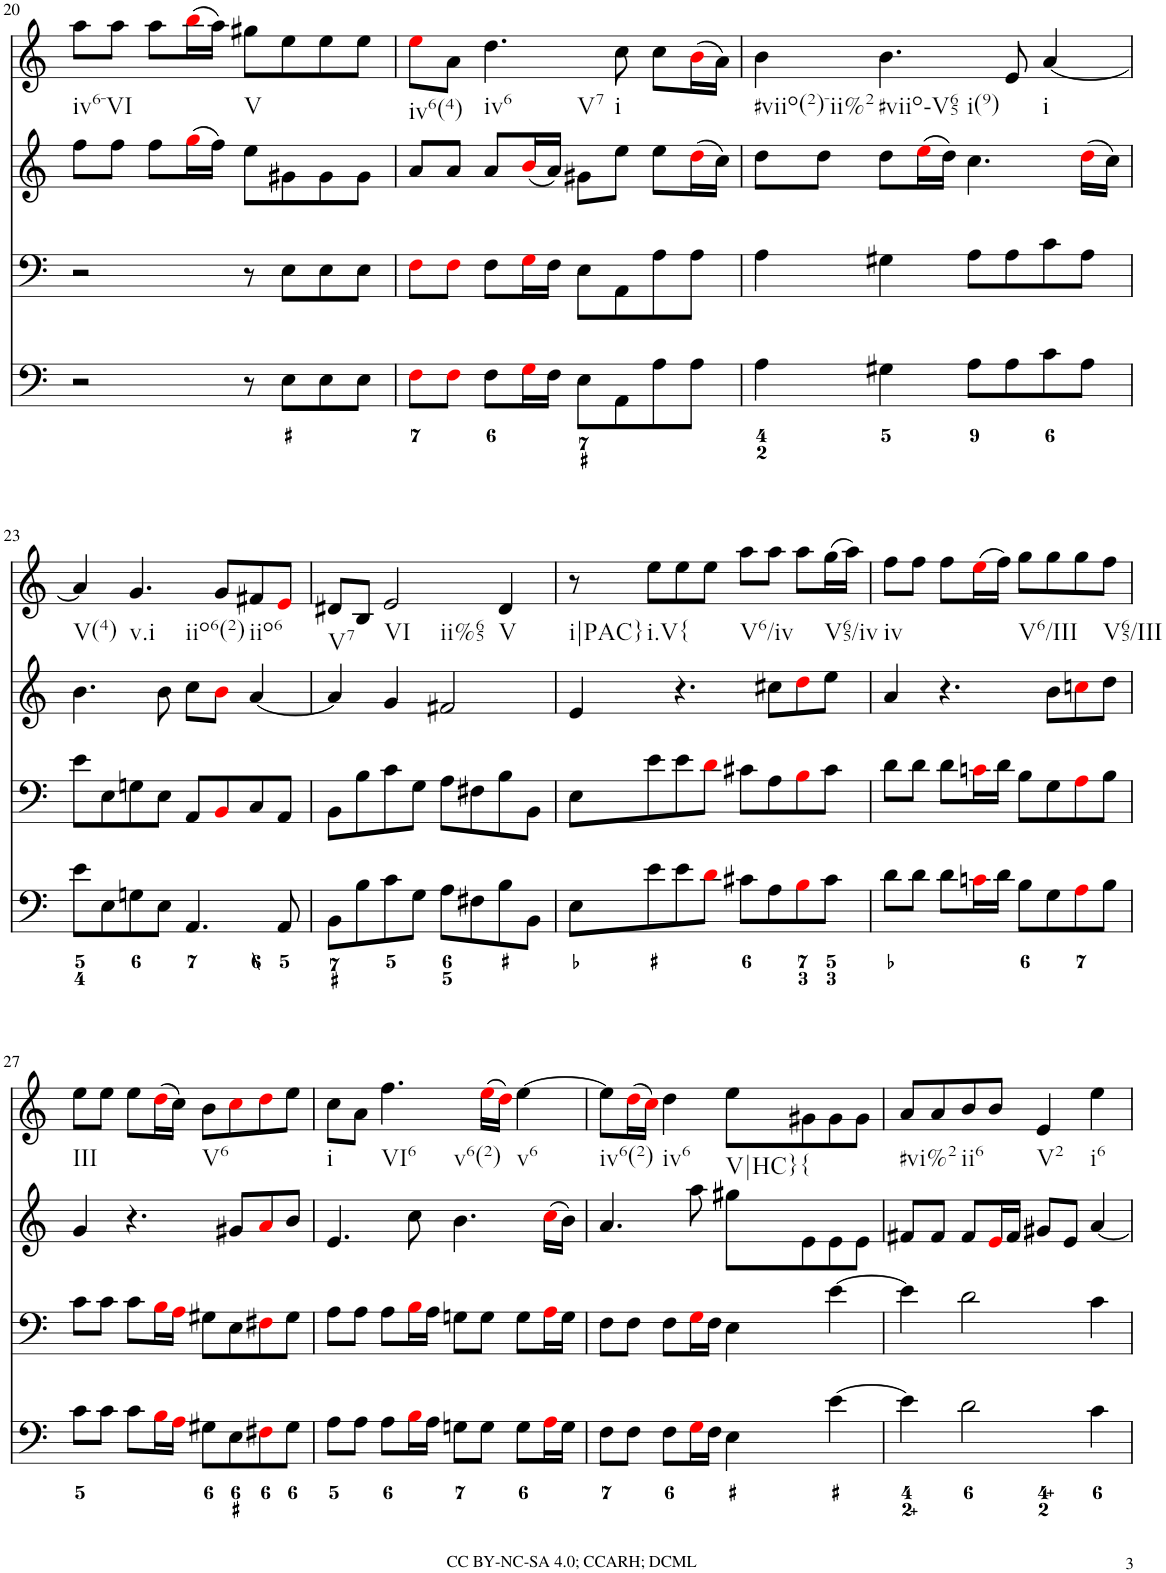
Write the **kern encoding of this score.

**kern	**kern	**kern	**kern
*part4	*part3	*part2	*part1
*staff4	*staff3	*staff2	*staff1
*I"Piano	*I"Piano	*I"Piano	*I"Piano
*I'Pno	*I'Pno	*I'Pno	*I'Pno
!!LO:PB:g=z
*clefF4	*clefF4	*clefG2	*clefG2
*k[]	*k[]	*k[]	*k[]
*M4/4	*M4/4	*M4/4	*M4/4
*met(c)	*met(c)	*met(c)	*met(c)
=20	=20	=20	=20
!	!	!	!LO:TX:b:t=iv6-VI
2r	2r	8ff\L	8aa\L
.	.	8ff\J	8aa\J
.	.	8ff\L	8aa\L
.	.	(16ggi\L	(16bbi\L
.	.	16ff\JJ)	16aa\JJ)
!	!	!	!LO:TX:b:t=V
8r	8r	8ee\L	8gg#X\L
8E\L	8E\L	8g#X\	8ee\
8E\	8E\	8g#\	8ee\
8E\J	8E\J	8g#\J	8ee\J
=21	=21	=21	=21
!	!	!	!LO:TX:b:t=iv6(4)
8Fi\L	8Fi\L	8a/L	8eei\L
8Fi\J	8Fi\J	8a/J	8a\J
!	!	!	!LO:TX:b:t=iv6
!	!	!	!LO:TX:b:t=V7
8F\L	8F\L	8a/L	4.dd\
16Gi\L	16Gi\L	(16bi/L	.
16F\JJ	16F\JJ	16a/JJ)	.
8E\L	8E\L	8g#X\L	.
!	!	!	!LO:TX:b:t=i
8AA\	8AA\	8ee\J	8cc\
8A\	8A\	8ee\L	8cc\L
8A\J	8A\J	(16ddi\L	(16bi\L
.	.	16cc\JJ)	16a\JJ)
=22	=22	=22	=22
!	!	!	!LO:TX:b:t=#viio(2)-ii%2
4A\	4A\	8dd\L	4b\
.	.	8dd\J	.
!	!	!	!LO:TX:b:t=#viio-V65
!	!	!	!LO:TX:b:t=i(9)
4G#X\	4G#X\	8dd\L	4.b\
.	.	(16eei\L	.
.	.	16dd\JJ)	.
8A\L	8A\L	4.cc\	.
8A\	8A\	.	8e/
!	!	!	!LO:TX:b:t=i
8c\	8c\	.	[4a/
8A\J	8A\J	(16ddi\LL	.
.	.	16cc\JJ)	.
!!LO:LB:g=z
=23	=23	=23	=23
!	!	!	!LO:TX:b:t=V(4)
8e\L	8e\L	4.b\	4a/]
8E\	8E\	.	.
!	!	!	!LO:TX:b:t=v.i
!	!	!	!LO:TX:b:t=iio6(2)
8Gn\	8Gn\	.	4.g/
8E\J	8E\J	8b\	.
4.AA/	8AA/L	8cc\L	.
.	8BBi/	8bi\J	8g/L
!	!	!	!LO:TX:b:t=iio6
.	8C/	[4a/	8f#X/
8AA/	8AA/J	.	8ei/J
=24	=24	=24	=24
!	!	!	!LO:TX:b:t=V7
8BB\L	8BB\L	4a/]	8d#X/L
8B\	8B\	.	8B/J
!	!	!	!LO:TX:b:t=VI
!	!	!	!LO:TX:b:t=ii%65
8c\	8c\	4g/	2e/
8G\J	8G\J	.	.
8A\L	8A\L	2f#X/	.
8F#X\	8F#X\	.	.
!	!	!	!LO:TX:b:t=V
8B\	8B\	.	4d#/
8BB\J	8BB\J	.	.
=25	=25	=25	=25
!	!	!	!LO:TX:b:t=i|PAC}
8E\L	8E\L	4e/	8r
!	!	!	!LO:TX:b:t=i.V{
8e\	8e\	.	8ee\L
8e\	8e\	4.r	8ee\
8di\J	8di\J	.	8ee\J
!	!	!	!LO:TX:b:t=V6/iv
8c#X\L	8c#X\L	.	8aa\L
8A\	8A\	8cc#X\L	8aa\J
8Bi\	8Bi\	8ddi\	8aa\L
!	!	!	!LO:TX:b:t=V65/iv
8c#\J	8c#\J	8ee\J	(16gg\L
.	.	.	16aa\JJ)
=26	=26	=26	=26
!	!	!	!LO:TX:b:t=iv
8d\L	8d\L	4a/	8ff\L
8d\J	8d\J	.	8ff\J
8d\L	8d\L	4.r	8ff\L
16cni\L	16cni\L	.	(16eei\L
16d\JJ	16d\JJ	.	16ff\JJ)
!	!	!	!LO:TX:b:t=V6/III
8B\L	8B\L	.	8gg\L
8G\	8G\	8b\L	8gg\
8Ai\	8Ai\	8ccni\	8gg\
!	!	!	!LO:TX:b:t=V65/III
8B\J	8B\J	8dd\J	8ff\J
!!LO:LB:g=z
=27	=27	=27	=27
!	!	!	!LO:TX:b:t=III
8c\L	8c\L	4g/	8ee\L
8c\J	8c\J	.	8ee\J
8c\L	8c\L	4.r	8ee\L
16Bi\L	16Bi\L	.	(16ddi\L
16Ai\JJ	16Ai\JJ	.	16cc\JJ)
!	!	!	!LO:TX:b:t=V6
8G#X\L	8G#X\L	.	8b\L
8E\	8E\	8g#X/L	8cci\
8F#Xi\	8F#Xi\	8ai/	8ddi\
8G#\J	8G#\J	8b/J	8ee\J
=28	=28	=28	=28
!	!	!	!LO:TX:b:t=i
8A\L	8A\L	4.e/	8cc\L
8A\J	8A\J	.	8a\J
!	!	!	!LO:TX:b:t=VI6
!	!	!	!LO:TX:b:t=v6(2)
8A\L	8A\L	.	4.ff\
16Bi\L	16Bi\L	8cc\	.
16A\JJ	16A\JJ	.	.
8Gn\L	8Gn\L	4.b\	.
8G\J	8G\J	.	(16eei\LL
.	.	.	16ddi\JJ)
!	!	!	!LO:TX:b:t=v6
8G\L	8G\L	.	[4ee\
16Ai\L	16Ai\L	(16cci\LL	.
16G\JJ	16G\JJ	16b\JJ)	.
=29	=29	=29	=29
!	!	!	!LO:TX:b:t=iv6(2)
8F\L	8F\L	4.a/	8ee\L]
8F\J	8F\J	.	(16ddi\L
.	.	.	16cci\JJ)
!	!	!	!LO:TX:b:t=iv6
8F\L	8F\L	.	4dd\
16Gi\L	16Gi\L	8aa\	.
16F\JJ	16F\JJ	.	.
!	!	!	!LO:TX:b:t=V|HC}
4E\	4E\	8gg#X\L	8ee\L
!	!	!	!LO:TX:b:t={
.	.	8e\	8g#X\
[4e\	[4e\	8e\	8g#\
.	.	8e\J	8g#\J
=30	=30	=30	=30
!	!	!	!LO:TX:b:t=#vi%2
4e\]	4e\]	8f#X/L	8a/L
.	.	8f#/J	8a/
!	!	!	!LO:TX:b:t=ii6
2d\	2d\	8f#/L	8b/
.	.	16ei/L	8b/J
.	.	16f#/JJ	.
!	!	!	!LO:TX:b:t=V2
.	.	8g#X/L	4e/
.	.	8e/J	.
!	!	!	!LO:TX:b:t=i6
4c\	4c\	[4a/	4ee\
=	=	=	=
*-	*-	*-	*-
